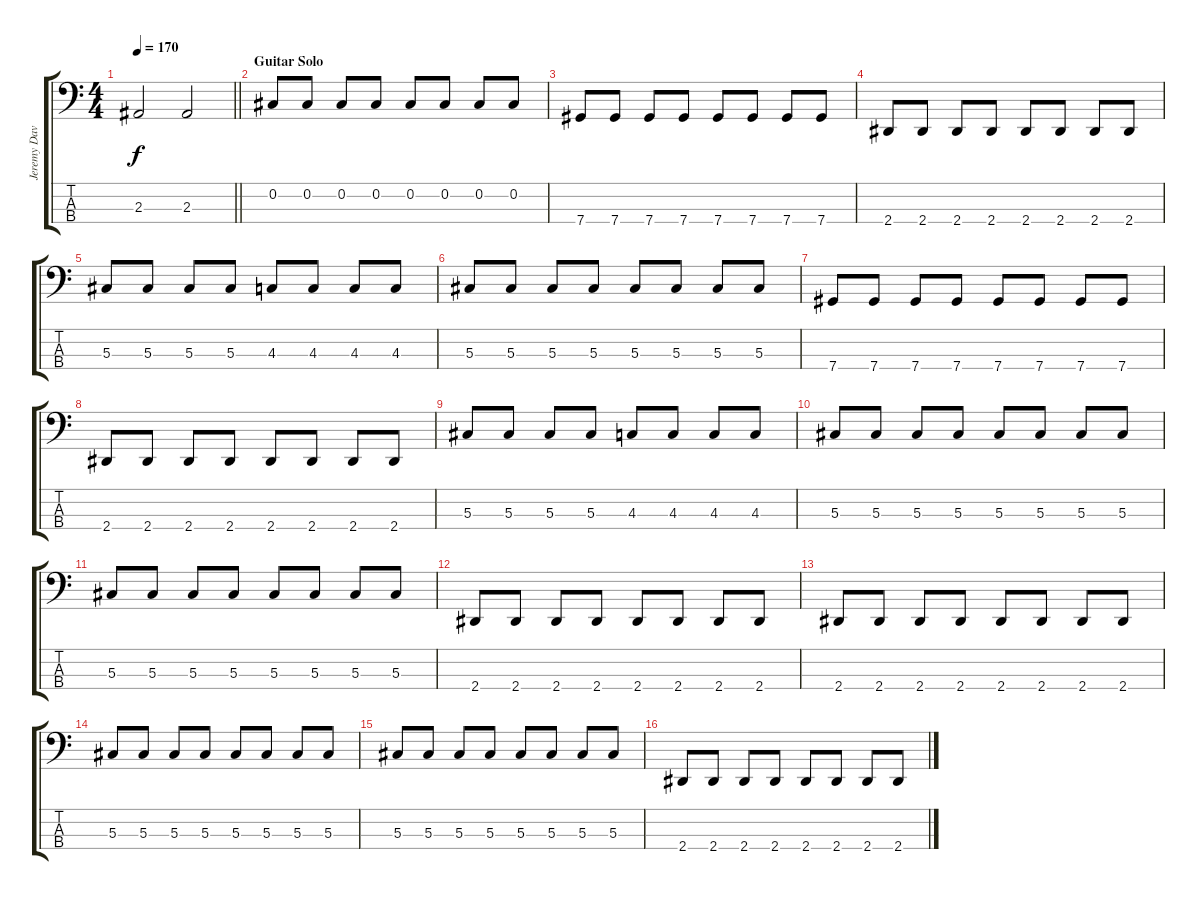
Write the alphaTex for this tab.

\track ("Jeremy Davis (Bass)" "Jeremy Dav") {instrument electricbassfinger}
\staff {score tabs}
\tuning (Gb2 Db2 Ab1 Db1) {hide}
\ts (4 4)
\tempo 170
\clef f4
\barLineRight lightlight
\ks c
2.3.2{dy f} 2.3.2 |
\section ("" "Guitar Solo")
0.2.8 0.2.8 0.2.8 0.2.8 0.2.8 0.2.8 0.2.8 0.2.8 |
7.4.8 7.4.8 7.4.8 7.4.8 7.4.8 7.4.8 7.4.8 7.4.8 |
2.4.8 2.4.8 2.4.8 2.4.8 2.4.8 2.4.8 2.4.8 2.4.8 |
5.3.8 5.3.8 5.3.8 5.3.8 4.3.8 4.3.8 4.3.8 4.3.8 |
5.3.8 5.3.8 5.3.8 5.3.8 5.3.8 5.3.8 5.3.8 5.3.8 |
7.4.8 7.4.8 7.4.8 7.4.8 7.4.8 7.4.8 7.4.8 7.4.8 |
2.4.8 2.4.8 2.4.8 2.4.8 2.4.8 2.4.8 2.4.8 2.4.8 |
5.3.8 5.3.8 5.3.8 5.3.8 4.3.8 4.3.8 4.3.8 4.3.8 |
5.3.8 5.3.8 5.3.8 5.3.8 5.3.8 5.3.8 5.3.8 5.3.8 |
5.3.8 5.3.8 5.3.8 5.3.8 5.3.8 5.3.8 5.3.8 5.3.8 |
2.4.8 2.4.8 2.4.8 2.4.8 2.4.8 2.4.8 2.4.8 2.4.8 |
2.4.8 2.4.8 2.4.8 2.4.8 2.4.8 2.4.8 2.4.8 2.4.8 |
5.3.8 5.3.8 5.3.8 5.3.8 5.3.8 5.3.8 5.3.8 5.3.8 |
5.3.8 5.3.8 5.3.8 5.3.8 5.3.8 5.3.8 5.3.8 5.3.8 |
2.4.8 2.4.8 2.4.8 2.4.8 2.4.8 2.4.8 2.4.8 2.4.8
